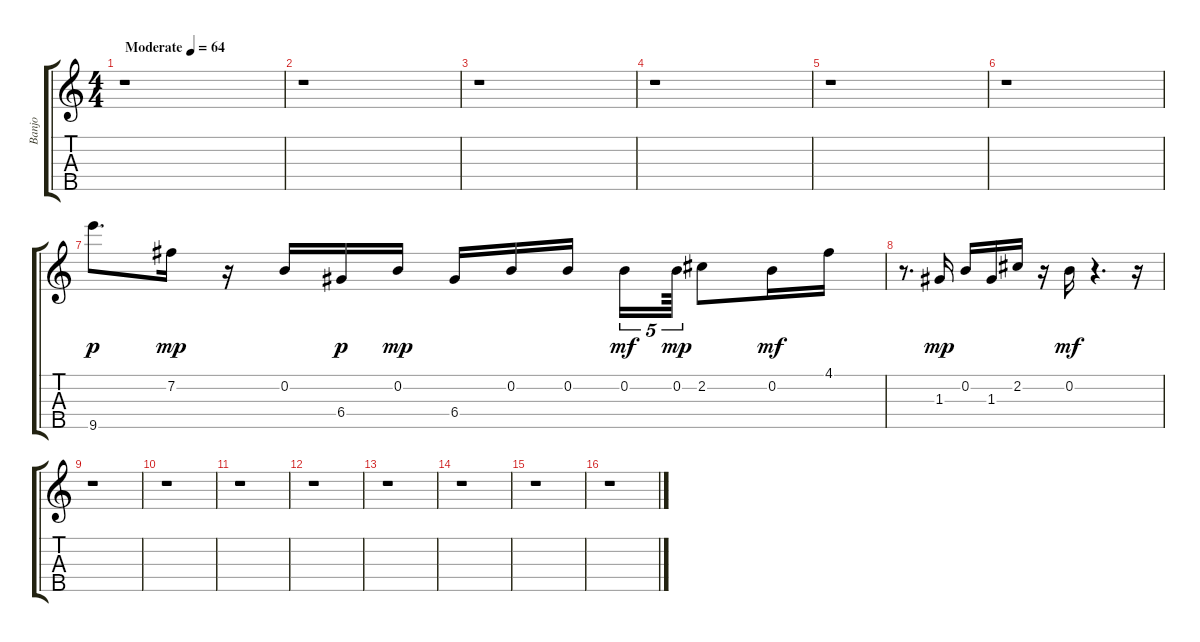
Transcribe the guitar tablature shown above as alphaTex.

\track ("Banjo" "Banjo") {instrument banjo}
\staff {score tabs}
\tuning (D4 B3 G3 D3 G4) {hide}
\displaytranspose 12
\ts (4 4)
\tempo (64 "Moderate")
\clef g2
\ks c
r.1{dy p instrument banjo} |
r.1 |
r.1 |
r.1 |
r.1 |
r.1 |
9.5.8{d} 7.2.16{dy mp} r.16 0.2.16 6.4.16{dy p} 0.2.16{dy mp} 6.4.16 0.2.16 0.2.16{beam splitsecondary} 0.2.16{tu (5 4) dy mf} 0.2.64{tu (5 4) dy mp} 2.2.8 0.2.16{dy mf} 4.1.16 |
r.8{d} 1.3.16{dy mp} 0.2.16 1.3.16 2.2.16 r.16 0.2.16{dy mf} r.4{d} r.16 |
r.1 |
r.1 |
r.1 |
r.1 |
r.1 |
r.1 |
r.1 |
r.1
